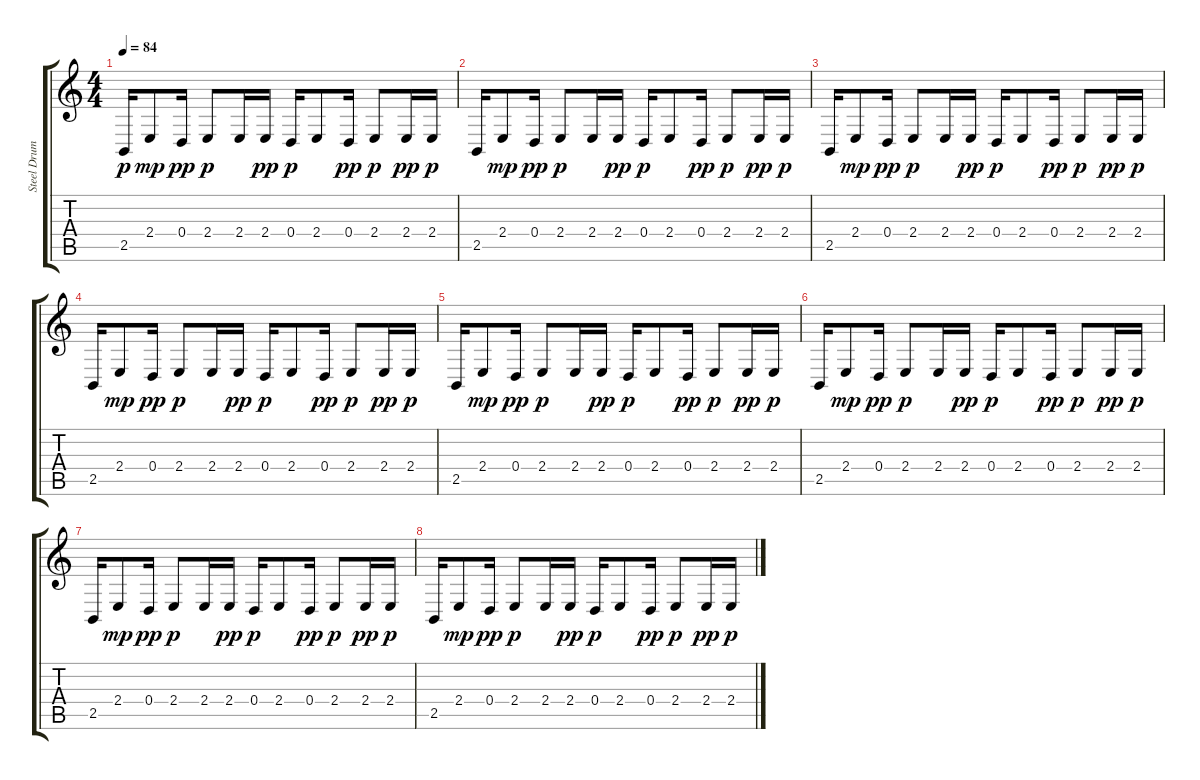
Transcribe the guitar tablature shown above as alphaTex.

\track ("Steel Drums" "Steel Drum") {instrument steeldrums}
\staff {score tabs}
\tuning (E4 B3 G3 D3 A2 E2) {hide}
\ts (4 4)
\tempo 84
\clef g2
\ks c
2.5.16{dy p} 2.4.8{dy mp} 0.4.16{dy pp} 2.4.8{dy p} 2.4.16 2.4.16{dy pp} 0.4.16{dy p} 2.4.8 0.4.16{dy pp} 2.4.8{dy p} 2.4.16{dy pp} 2.4.16{dy p} |
2.5.16 2.4.8{dy mp} 0.4.16{dy pp} 2.4.8{dy p} 2.4.16 2.4.16{dy pp} 0.4.16{dy p} 2.4.8 0.4.16{dy pp} 2.4.8{dy p} 2.4.16{dy pp} 2.4.16{dy p} |
2.5.16 2.4.8{dy mp} 0.4.16{dy pp} 2.4.8{dy p} 2.4.16 2.4.16{dy pp} 0.4.16{dy p} 2.4.8 0.4.16{dy pp} 2.4.8{dy p} 2.4.16{dy pp} 2.4.16{dy p} |
2.5.16 2.4.8{dy mp} 0.4.16{dy pp} 2.4.8{dy p} 2.4.16 2.4.16{dy pp} 0.4.16{dy p} 2.4.8 0.4.16{dy pp} 2.4.8{dy p} 2.4.16{dy pp} 2.4.16{dy p} |
2.5.16{volume 6} 2.4.8{dy mp} 0.4.16{dy pp} 2.4.8{dy p} 2.4.16 2.4.16{dy pp} 0.4.16{dy p} 2.4.8 0.4.16{dy pp} 2.4.8{dy p} 2.4.16{dy pp} 2.4.16{dy p} |
2.5.16 2.4.8{dy mp} 0.4.16{dy pp} 2.4.8{dy p} 2.4.16 2.4.16{dy pp} 0.4.16{dy p} 2.4.8 0.4.16{dy pp} 2.4.8{dy p} 2.4.16{dy pp} 2.4.16{dy p} |
2.5.16{volume 0} 2.4.8{dy mp} 0.4.16{dy pp} 2.4.8{dy p} 2.4.16 2.4.16{dy pp} 0.4.16{dy p} 2.4.8 0.4.16{dy pp} 2.4.8{dy p} 2.4.16{dy pp} 2.4.16{dy p} |
2.5.16 2.4.8{dy mp} 0.4.16{dy pp} 2.4.8{dy p} 2.4.16 2.4.16{dy pp} 0.4.16{dy p} 2.4.8 0.4.16{dy pp} 2.4.8{dy p} 2.4.16{dy pp} 2.4.16{dy p}
